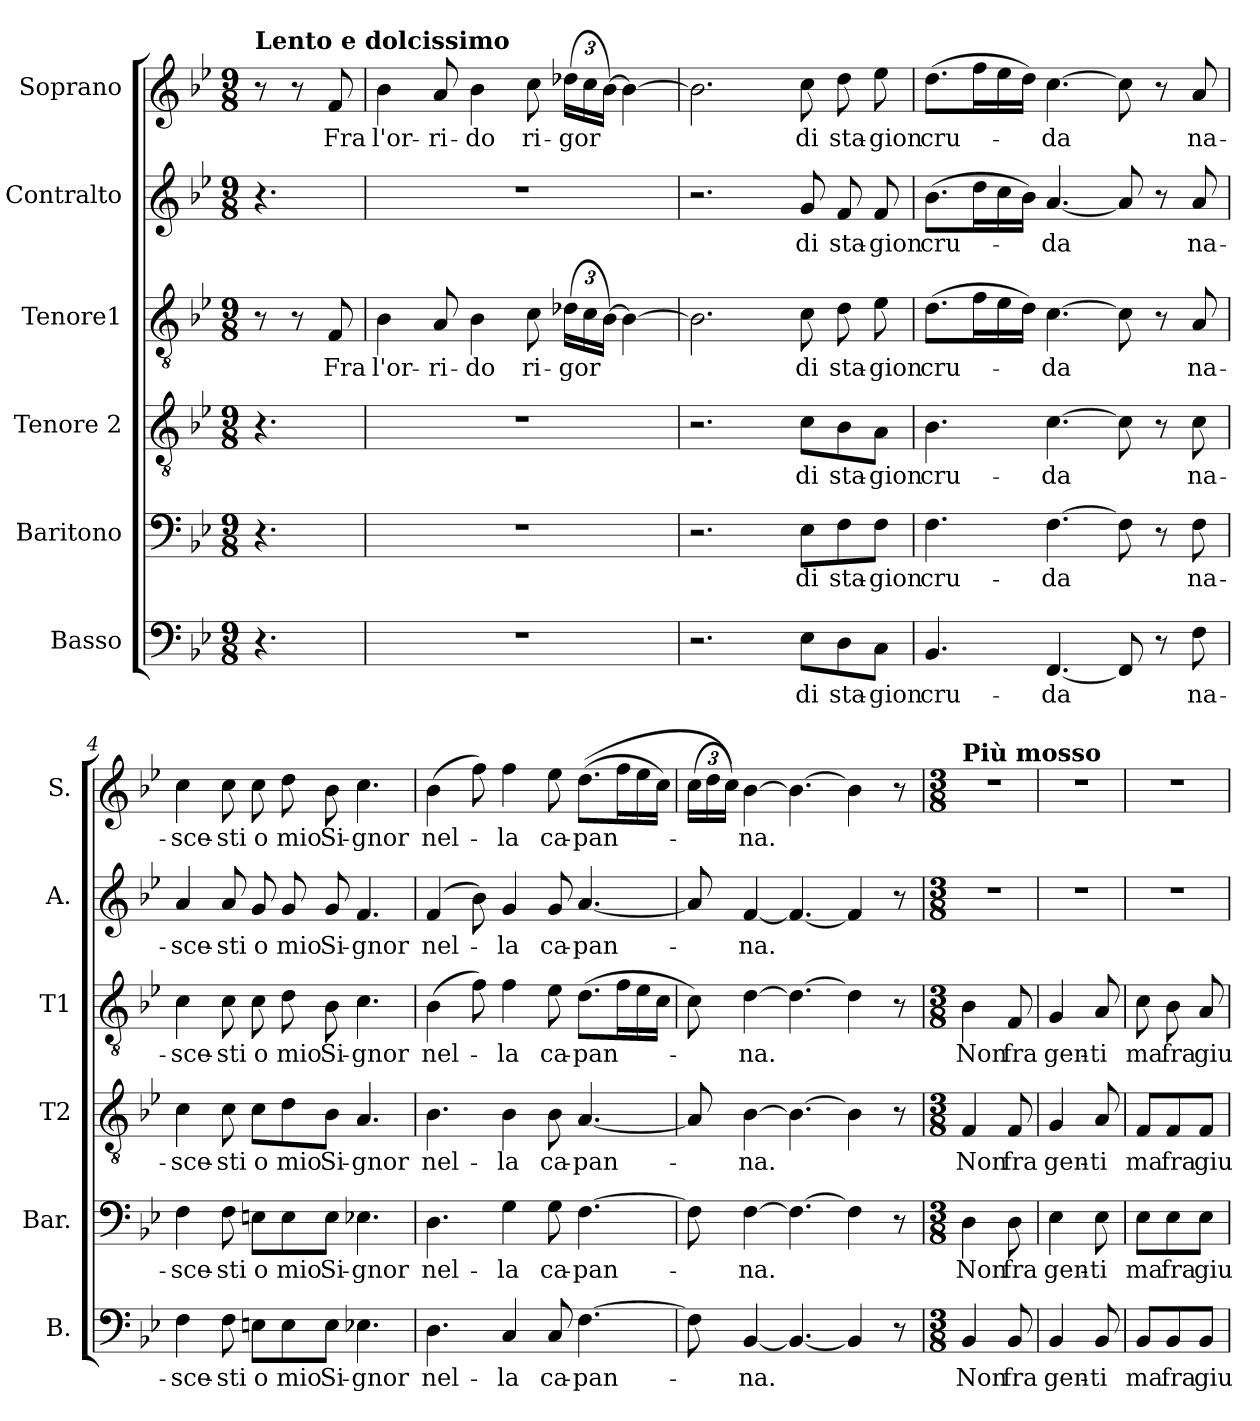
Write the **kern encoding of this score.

**kern	**text	**kern	**text	**kern	**text	**kern	**text	**kern	**text	**kern	**text
*part6	*part6	*part5	*part5	*part4	*part4	*part3	*part3	*part2	*part2	*part1	*part1
*staff6	*staff6	*staff5	*staff5	*staff4	*staff4	*staff3	*staff3	*staff2	*staff2	*staff1	*staff1
*I"Basso	*	*I"Baritono	*	*I"Tenore 2	*	*I"Tenore1	*	*I"Contralto	*	*I"Soprano	*
*I'B.	*	*I'Bar.	*	*I'T2	*	*I'T1	*	*I'A.	*	*I'S.	*
*clefF4	*	*clefF4	*	*clefGv2	*	*clefGv2	*	*clefG2	*	*clefG2	*
*k[b-e-]	*	*k[b-e-]	*	*k[b-e-]	*	*k[b-e-]	*	*k[b-e-]	*	*k[b-e-]	*
*B-:	*	*B-:	*	*B-:	*	*B-:	*	*B-:	*	*B-:	*
*M9/8	*	*M9/8	*	*M9/8	*	*M9/8	*	*M9/8	*	*M9/8	*
*MM45	*	*MM45	*	*MM45	*	*MM45	*	*MM45	*	*MM45	*
=	=	=	=	=	=	=	=	=	=	=	=
!	!	!	!	!	!	!	!	!	!	!LO:TX:a:B:t=Lento e dolcissimo	!
4.r	.	4.r	.	4.r	.	8r	.	4.r	.	8r	.
.	.	.	.	.	.	8r	.	.	.	8r	.
!	!	!	!	!	!	!	!LO:LY:b	!	!	!	!LO:LY:b
.	.	.	.	.	.	8F/	Fra	.	.	8f/	Fra
=1	=1	=1	=1	=1	=1	=1	=1	=1	=1	=1	=1
!	!	!	!	!	!	!	!LO:LY:b	!	!	!	!LO:LY:b
8%9r	.	8%9r	.	8%9r	.	4B-\	l'or-	8%9r	.	4b-\	l'or-
!	!	!	!	!	!	!	!LO:LY:b	!	!	!	!LO:LY:b
.	.	.	.	.	.	8A/	-ri-	.	.	8a/	-ri-
!	!	!	!	!	!	!	!LO:LY:b	!	!	!	!LO:LY:b
.	.	.	.	.	.	4B-\	-do	.	.	4b-\	-do
!	!	!	!	!	!	!	!LO:LY:b	!	!	!	!LO:LY:b
.	.	.	.	.	.	8c\	ri-	.	.	8cc\	ri-
*	*	*	*	*	*	*Xbrackettup	*	*	*	*	*
!	!	!	!	!	!	!	!LO:LY:b	!	!	!	!
*	*	*	*	*	*	*	*	*	*	*Xbrackettup	*
!	!	!	!	!	!	!	!	!	!	!	!LO:LY:b
.	.	.	.	.	.	(>24d-X\LL	-gor	.	.	(>24dd-X\LL	-gor
.	.	.	.	.	.	24c\	.	.	.	24cc\	.
.	.	.	.	.	.	[24B-\JJ)	.	.	.	[24b-\JJ)	.
.	.	.	.	.	.	4B-\_	.	.	.	4b-\_	.
=2	=2	=2	=2	=2	=2	=2	=2	=2	=2	=2	=2
2.r	.	2.r	.	2.r	.	2.B-\]	.	2.r	.	2.b-\]	.
!	!LO:LY:b	!	!LO:LY:b	!	!LO:LY:b	!	!LO:LY:b	!	!LO:LY:b	!	!LO:LY:b
8E-\L	di	8E-\L	di	8c\L	di	8c\	di	8g/	di	8cc\	di
!	!LO:LY:b	!	!LO:LY:b	!	!LO:LY:b	!	!LO:LY:b	!	!LO:LY:b	!	!LO:LY:b
8D\	sta-	8F\	sta-	8B-\	sta-	8d\	sta-	8f/	sta-	8dd\	sta-
!	!LO:LY:b	!	!LO:LY:b	!	!LO:LY:b	!	!LO:LY:b	!	!LO:LY:b	!	!LO:LY:b
8C\J	-gion	8F\J	-gion	8A\J	-gion	8e-\	-gion	8f/	-gion	8ee-\	-gion
=3	=3	=3	=3	=3	=3	=3	=3	=3	=3	=3	=3
!	!LO:LY:b	!	!LO:LY:b	!	!LO:LY:b	!	!LO:LY:b	!	!LO:LY:b	!	!LO:LY:b
4.BB-/	cru-	4.F\	cru-	4.B-\	cru-	(>8.d\L	cru-	(>8.b-\L	cru-	(>8.dd\L	cru-
.	.	.	.	.	.	16f\L	.	16dd\L	.	16ff\L	.
.	.	.	.	.	.	16e-\	.	16cc\	.	16ee-\	.
.	.	.	.	.	.	16d\JJ)	.	16b-\JJ)	.	16dd\JJ)	.
!	!LO:LY:b	!	!LO:LY:b	!	!LO:LY:b	!	!LO:LY:b	!	!LO:LY:b	!	!LO:LY:b
[4.FF/	-da	[4.F\	-da	[4.c\	-da	[4.c\	-da	[4.a/	-da	[4.cc\	-da
8FF/]	.	8F\]	.	8c\]	.	8c\]	.	8a/]	.	8cc\]	.
8r	.	8r	.	8r	.	8r	.	8r	.	8r	.
!	!LO:LY:b	!	!LO:LY:b	!	!LO:LY:b	!	!LO:LY:b	!	!LO:LY:b	!	!LO:LY:b
8F\	na-	8F\	na-	8c\	na-	8A/	na-	8a/	na-	8a/	na-
=4	=4	=4	=4	=4	=4	=4	=4	=4	=4	=4	=4
!	!LO:LY:b	!	!LO:LY:b	!	!LO:LY:b	!	!LO:LY:b	!	!LO:LY:b	!	!LO:LY:b
4F\	-sce-	4F\	-sce-	4c\	-sce-	4c\	-sce-	4a/	-sce-	4cc\	-sce-
!	!LO:LY:b	!	!LO:LY:b	!	!LO:LY:b	!	!LO:LY:b	!	!LO:LY:b	!	!LO:LY:b
8F\	-sti	8F\	-sti	8c\	-sti	8c\	-sti	8a/	-sti	8cc\	-sti
!	!LO:LY:b	!	!LO:LY:b	!	!LO:LY:b	!	!LO:LY:b	!	!LO:LY:b	!	!LO:LY:b
8En\L	o	8En\L	o	8c\L	o	8c\	o	8g/	o	8cc\	o
!	!LO:LY:b	!	!LO:LY:b	!	!LO:LY:b	!	!LO:LY:b	!	!LO:LY:b	!	!LO:LY:b
8E\	mio	8E\	mio	8d\	mio	8d\	mio	8g/	mio	8dd\	mio
!	!LO:LY:b	!	!LO:LY:b	!	!LO:LY:b	!	!LO:LY:b	!	!LO:LY:b	!	!LO:LY:b
8E\J	Si-	8E\J	Si-	8B-\J	Si-	8B-\	Si-	8g/	Si-	8b-\	Si-
!	!LO:LY:b	!	!LO:LY:b	!	!LO:LY:b	!	!LO:LY:b	!	!LO:LY:b	!	!LO:LY:b
4.E-X\	-gnor	4.E-X\	-gnor	4.A/	-gnor	4.c\	-gnor	4.f/	-gnor	4.cc\	-gnor
!!LO:LB:g=z
=5	=5	=5	=5	=5	=5	=5	=5	=5	=5	=5	=5
!	!LO:LY:b	!	!LO:LY:b	!	!LO:LY:b	!	!LO:LY:b	!	!LO:LY:b	!	!LO:LY:b
4.D\	nel-	4.D\	nel-	4.B-\	nel-	(>4B-\	nel-	(>4f/	nel-	(>4b-\	nel-
.	.	.	.	.	.	8f\)	.	8b-\)	.	8ff\)	.
!	!LO:LY:b	!	!LO:LY:b	!	!LO:LY:b	!	!LO:LY:b	!	!LO:LY:b	!	!LO:LY:b
4C/	-la	4G\	-la	4B-\	-la	4f\	-la	4g/	-la	4ff\	-la
!	!LO:LY:b	!	!LO:LY:b	!	!LO:LY:b	!	!LO:LY:b	!	!LO:LY:b	!	!LO:LY:b
8C/	ca-	8G\	ca-	8B-\	ca-	8e-\	ca-	8g/	ca-	8ee-\	ca-
!	!LO:LY:b	!	!LO:LY:b	!	!LO:LY:b	!	!LO:LY:b	!	!LO:LY:b	!	!LO:LY:b
[4.F\	-pan-	[4.F\	-pan-	[4.A/	-pan-	(>8.d\L	-pan-	[4.a/	-pan-	(>(>8.dd\L	-pan-
.	.	.	.	.	.	16f\L	.	.	.	16ff\L	.
.	.	.	.	.	.	16e-\	.	.	.	16ee-\	.
.	.	.	.	.	.	16c\JJ	.	.	.	16cc\JJ)	.
=6	=6	=6	=6	=6	=6	=6	=6	=6	=6	=6	=6
8F\]	.	8F\]	.	8A/]	.	8c\)	.	8a/]	.	(>24cc\LL	.
.	.	.	.	.	.	.	.	.	.	24dd\	.
.	.	.	.	.	.	.	.	.	.	24cc\JJ))	.
!	!LO:LY:b	!	!LO:LY:b	!	!LO:LY:b	!	!LO:LY:b	!	!LO:LY:b	!	!LO:LY:b
[4BB-/	-na.	[4F\	-na.	[4B-\	-na.	[4d\	-na.	[4f/	-na.	[4b-\	-na.
4.BB-/_	.	4.F\_	.	4.B-\_	.	4.d\_	.	4.f/_	.	4.b-\_	.
4BB-/]	.	4F\]	.	4B-\]	.	4d\]	.	4f/]	.	4b-\]	.
8r	.	8r	.	8r	.	8r	.	8r	.	8r	.
=7	=7	=7	=7	=7	=7	=7	=7	=7	=7	=7	=7
*M3/8	*	*M3/8	*	*M3/8	*	*M3/8	*	*M3/8	*	*M3/8	*
!	!	!	!	!	!	!	!	!	!	!LO:TX:a:B:t=Più mosso	!
!	!LO:LY:b	!	!LO:LY:b	!	!LO:LY:b	!	!LO:LY:b	!	!	!	!
4BB-/	Non	4D\	Non	4F/	Non	4B-\	Non	4.r	.	4.r	.
!	!LO:LY:b	!	!LO:LY:b	!	!LO:LY:b	!	!LO:LY:b	!	!	!	!
8BB-/	fra	8D\	fra	8F/	fra	8F/	fra	.	.	.	.
=8	=8	=8	=8	=8	=8	=8	=8	=8	=8	=8	=8
!	!LO:LY:b	!	!LO:LY:b	!	!LO:LY:b	!	!LO:LY:b	!	!	!	!
4BB-/	gen-	4E-\	gen-	4G/	gen-	4G/	gen-	4.r	.	4.r	.
!	!LO:LY:b	!	!LO:LY:b	!	!LO:LY:b	!	!LO:LY:b	!	!	!	!
8BB-/	-ti	8E-\	-ti	8A/	-ti	8A/	-ti	.	.	.	.
=9	=9	=9	=9	=9	=9	=9	=9	=9	=9	=9	=9
!	!LO:LY:b	!	!LO:LY:b	!	!LO:LY:b	!	!LO:LY:b	!	!	!	!
8BB-/L	ma	8E-\L	ma	8F/L	ma	8c\	ma	4.r	.	4.r	.
!	!LO:LY:b	!	!LO:LY:b	!	!LO:LY:b	!	!LO:LY:b	!	!	!	!
8BB-/	fra	8E-\	fra	8F/	fra	8B-\	fra	.	.	.	.
!	!LO:LY:b	!	!LO:LY:b	!	!LO:LY:b	!	!LO:LY:b	!	!	!	!
8BB-/J	giu-	8E-\J	giu-	8F/J	giu-	8A/	giu-	.	.	.	.
=	=	=	=	=	=	=	=	=	=	=	=
*-	*-	*-	*-	*-	*-	*-	*-	*-	*-	*-	*-
